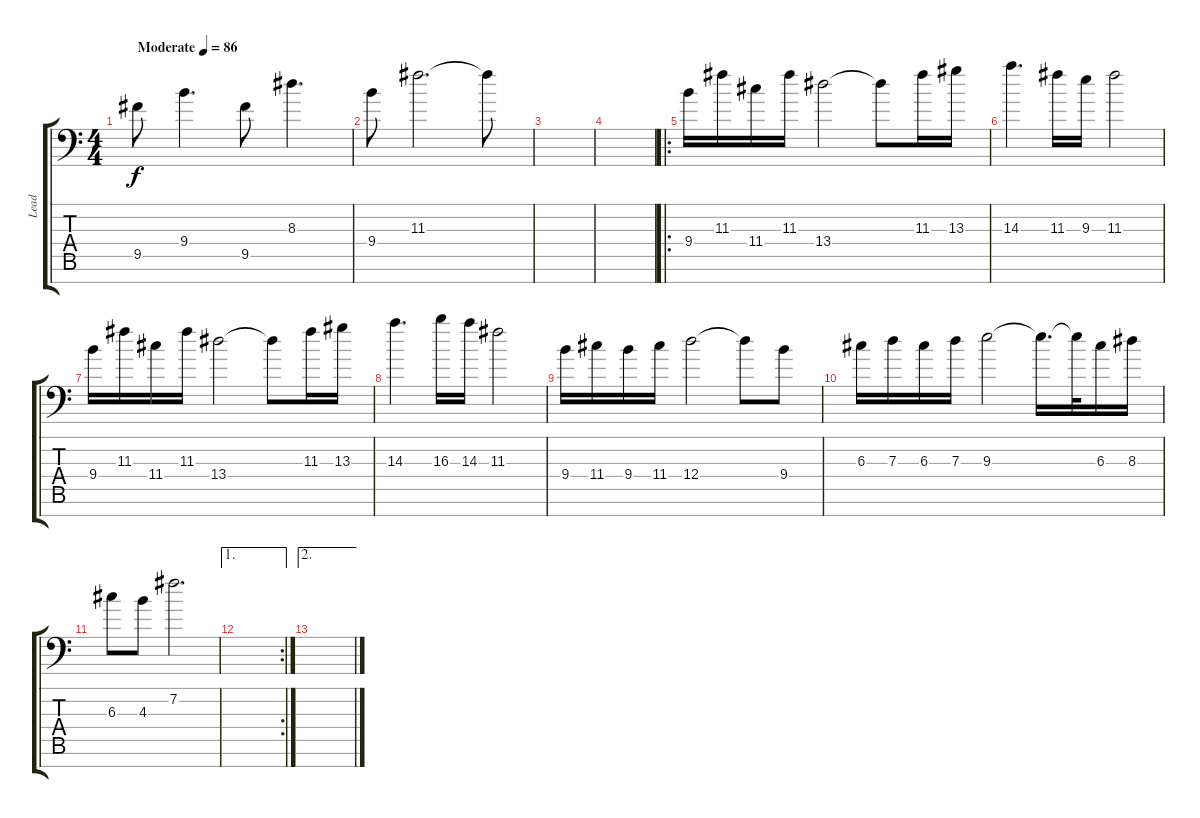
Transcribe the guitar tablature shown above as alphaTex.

\track ("Lead" "Lead") {instrument electricguitarjazz}
\staff {score tabs}
\tuning (E4 B3 G3 D3 A2 E2 A1) {hide}
\ts (4 4)
\tempo (86 "Moderate")
\clef f4
\ks c
9.5.8{dy f balance 16 instrument electricguitarjazz} 9.4.4{d} 9.5.8{balance 0} 8.3.4{d} |
9.4.8{balance 16} 11.3.2{d} 11.3{t}.8 |
|
|
\ro
9.4.16{balance 8} 11.3.16 11.4.16 11.3.16 13.4.2 13.4{t}.8 11.3.16 13.3.16 |
14.3.4{d} 11.3.16 9.3.16 11.3.2 |
9.4.16 11.3.16 11.4.16 11.3.16 13.4.2 13.4{t}.8 11.3.16 13.3.16 |
14.3.4{d} 16.3.16 14.3.16 11.3.2 |
9.4.16 11.4.16 9.4.16 11.4.16 12.4.2 12.4{t}.8 9.4.8 |
6.3.16 7.3.16 6.3.16 7.3.16 9.3.2 9.3{t}.16{d} 9.3{t}.32 6.3.16 8.3.16 |
6.3.8 4.3.8 7.2.2{d} |
\ae 1
\rc 2
|
\ae 2
